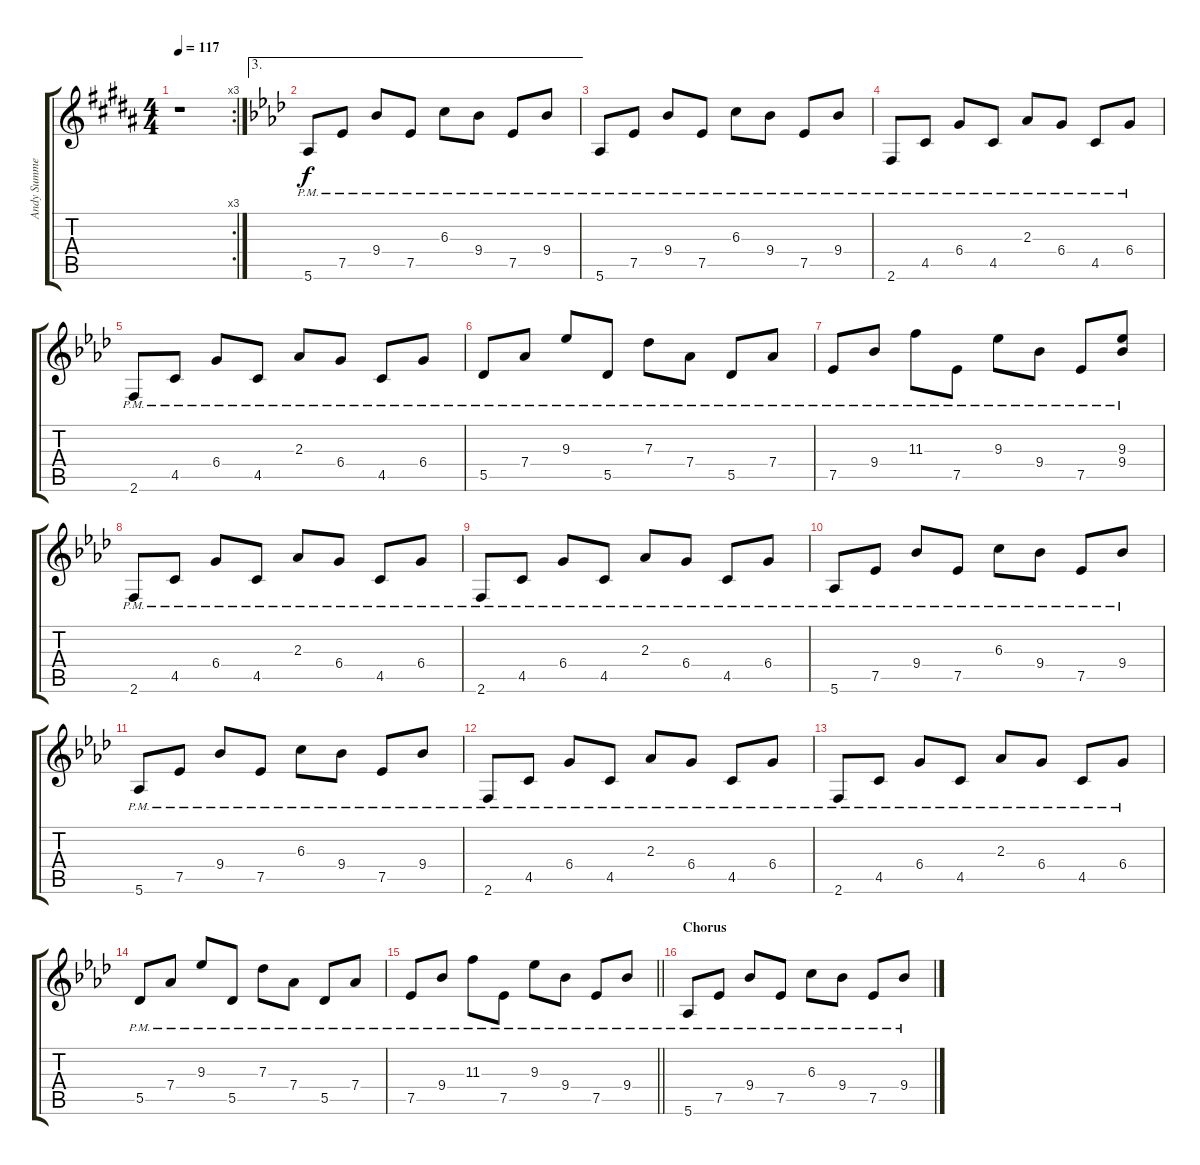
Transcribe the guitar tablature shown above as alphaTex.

\track ("Andy Summers - Original Arrangement" "Andy Summe") {instrument electricguitarjazz}
\staff {score tabs}
\tuning (Eb4 Bb3 Gb3 Db3 Ab2 Eb2) {hide}
\rc 3
\ts (4 4)
\tempo 117
\clef g2
\ks g#minor
r.1{dy f} |
\ae 3
\ks ab
5.6{pm}.8 7.5{pm}.8 9.4{pm}.8 7.5{pm}.8 6.3{pm}.8 9.4{pm}.8 7.5{pm}.8 9.4{pm}.8 |
5.6{pm}.8 7.5{pm}.8 9.4{pm}.8 7.5{pm}.8 6.3{pm}.8 9.4{pm}.8 7.5{pm}.8 9.4{pm}.8 |
2.6{pm}.8 4.5{pm}.8 6.4{pm}.8 4.5{pm}.8 2.3{pm}.8 6.4{pm}.8 4.5{pm}.8 6.4{pm}.8 |
2.6{pm}.8 4.5{pm}.8 6.4{pm}.8 4.5{pm}.8 2.3{pm}.8 6.4{pm}.8 4.5{pm}.8 6.4{pm}.8 |
5.5{pm}.8 7.4{pm}.8 9.3{pm}.8 5.5{pm}.8 7.3{pm}.8 7.4{pm}.8 5.5{pm}.8 7.4{pm}.8 |
7.5{pm}.8 9.4{pm}.8 11.3{pm}.8 7.5{pm}.8 9.3{pm}.8 9.4{pm}.8 7.5{pm}.8 (9.3{pm} 9.4{pm}).8 |
2.6{pm}.8 4.5{pm}.8 6.4{pm}.8 4.5{pm}.8 2.3{pm}.8 6.4{pm}.8 4.5{pm}.8 6.4{pm}.8 |
2.6{pm}.8 4.5{pm}.8 6.4{pm}.8 4.5{pm}.8 2.3{pm}.8 6.4{pm}.8 4.5{pm}.8 6.4{pm}.8 |
5.6{pm}.8 7.5{pm}.8 9.4{pm}.8 7.5{pm}.8 6.3{pm}.8 9.4{pm}.8 7.5{pm}.8 9.4{pm}.8 |
5.6{pm}.8 7.5{pm}.8 9.4{pm}.8 7.5{pm}.8 6.3{pm}.8 9.4{pm}.8 7.5{pm}.8 9.4{pm}.8 |
2.6{pm}.8 4.5{pm}.8 6.4{pm}.8 4.5{pm}.8 2.3{pm}.8 6.4{pm}.8 4.5{pm}.8 6.4{pm}.8 |
2.6{pm}.8 4.5{pm}.8 6.4{pm}.8 4.5{pm}.8 2.3{pm}.8 6.4{pm}.8 4.5{pm}.8 6.4{pm}.8 |
5.5{pm}.8 7.4{pm}.8 9.3{pm}.8 5.5{pm}.8 7.3{pm}.8 7.4{pm}.8 5.5{pm}.8 7.4{pm}.8 |
\barLineRight lightlight
7.5{pm}.8 9.4{pm}.8 11.3{pm}.8 7.5{pm}.8 9.3{pm}.8 9.4{pm}.8 7.5{pm}.8 9.4{pm}.8 |
\section ("" "Chorus")
5.6{pm}.8 7.5{pm}.8 9.4{pm}.8 7.5{pm}.8 6.3{pm}.8 9.4{pm}.8 7.5{pm}.8 9.4{pm}.8
